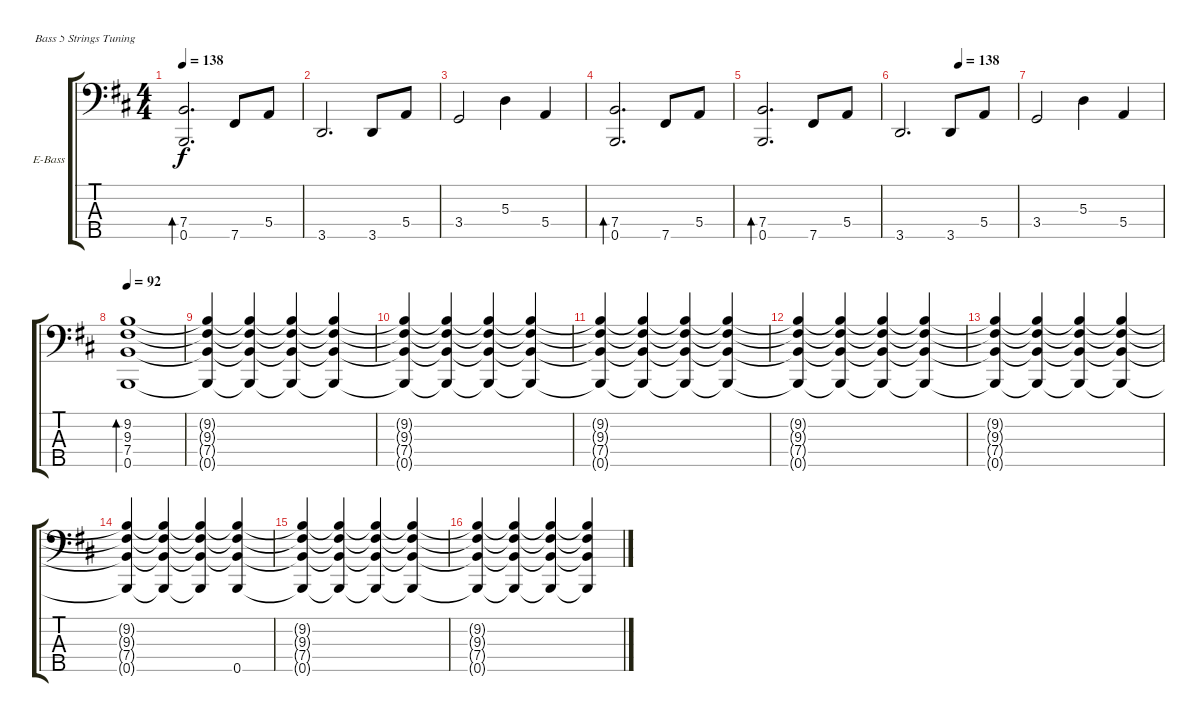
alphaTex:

\defaultSystemsLayout 4
\bracketExtendMode groupsimilarinstruments
\firstSystemTrackNameOrientation horizontal
\otherSystemsTrackNameOrientation horizontal
\track ("Electric Bass" "E-Bass") {instrument electricbassfinger}
\staff {score tabs}
\tuning (G2 D2 A1 E1 B0)
\ts (4 4)
\tempo 138
\clef f4
\ks d
(0.5 7.4).2{d bd 30 dy f} 7.5.8 5.4.8 |
3.5.2{d} 3.5.8 5.4.8 |
3.4.2 5.3.4 5.4.4 |
(0.5 7.4).2{d bd 30} 7.5.8 5.4.8 |
(0.5 7.4).2{d bd 30} 7.5.8 5.4.8 |
\tempo (138 0.50625)
3.5.2{d} 3.5.8 5.4.8 |
3.4.2 5.3.4 5.4.4 |
\tempo (92 0.00625)
(0.5 7.4 9.3 9.2).1{bd 30} |
(0.5{t} 7.4{t} 9.3{t} 9.2{t}).4 (0.5{t} 7.4{t} 9.3{t} 9.2{t}).4 (0.5{t} 7.4{t} 9.3{t} 9.2{t}).4 (0.5{t} 7.4{t} 9.3{t} 9.2{t}).4 |
(0.5{t} 7.4{t} 9.3{t} 9.2{t}).4 (0.5{t} 7.4{t} 9.3{t} 9.2{t}).4 (0.5{t} 7.4{t} 9.3{t} 9.2{t}).4 (0.5{t} 7.4{t} 9.3{t} 9.2{t}).4 |
(0.5{t} 7.4{t} 9.3{t} 9.2{t}).4 (0.5{t} 7.4{t} 9.3{t} 9.2{t}).4 (0.5{t} 7.4{t} 9.3{t} 9.2{t}).4 (0.5{t} 7.4{t} 9.3{t} 9.2{t}).4 |
(0.5{t} 7.4{t} 9.3{t} 9.2{t}).4 (0.5{t} 7.4{t} 9.3{t} 9.2{t}).4 (0.5{t} 7.4{t} 9.3{t} 9.2{t}).4 (0.5{t} 7.4{t} 9.3{t} 9.2{t}).4 |
(0.5{t} 7.4{t} 9.3{t} 9.2{t}).4 (0.5{t} 7.4{t} 9.3{t} 9.2{t}).4 (0.5{t} 7.4{t} 9.3{t} 9.2{t}).4 (0.5{t} 7.4{t} 9.3{t} 9.2{t}).4 |
(0.5{t} 7.4{t} 9.3{t} 9.2{t}).4 (0.5{t} 7.4{t} 9.3{t} 9.2{t}).4 (0.5{t} 7.4{t} 9.3{t} 9.2{t}).4 (0.5 7.4{t} 9.3{t} 9.2{t}).4 |
(0.5{t} 7.4{t} 9.3{t} 9.2{t}).4 (0.5{t} 7.4{t} 9.3{t} 9.2{t}).4 (0.5{t} 7.4{t} 9.3{t} 9.2{t}).4 (0.5{t} 7.4{t} 9.3{t} 9.2{t}).4 |
(0.5{t} 7.4{t} 9.3{t} 9.2{t}).4 (0.5{t} 7.4{t} 9.3{t} 9.2{t}).4 (0.5{t} 7.4{t} 9.3{t} 9.2{t}).4 (0.5{t} 7.4{t} 9.3{t} 9.2{t}).4
